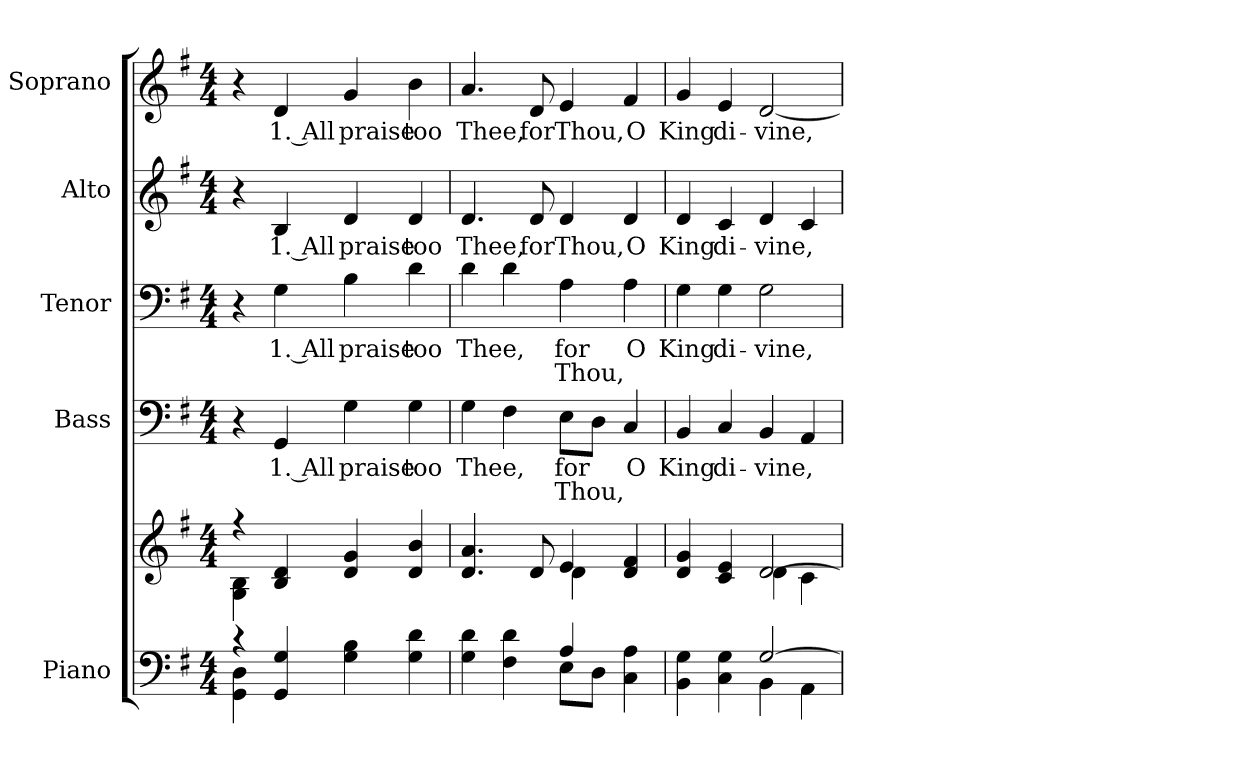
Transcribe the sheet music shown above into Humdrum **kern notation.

**kern	**kern	**kern	**text	**text	**kern	**text	**text	**kern	**text	**kern	**text
*part5	*part5	*part4	*part4	*part4	*part3	*part3	*part3	*part2	*part2	*part1	*part1
*staff6	*staff5	*staff4	*staff4	*staff4	*staff3	*staff3	*staff3	*staff2	*staff2	*staff1	*staff1
*I"Piano	*	*I"Bass	*	*	*I"Tenor	*	*	*I"Alto	*	*I"Soprano	*
*I'Pno.	*	*I'B.	*	*	*I'T.	*	*	*I'A.	*	*I'S.	*
!!LO:PB:g=z
*clefF4	*clefG2	*clefF4	*	*	*clefF4	*	*	*clefG2	*	*clefG2	*
*k[f#]	*k[f#]	*k[f#]	*	*	*k[f#]	*	*	*k[f#]	*	*k[f#]	*
*G:	*G:	*G:	*	*	*G:	*	*	*G:	*	*G:	*
*M4/4	*M4/4	*M4/4	*	*	*M4/4	*	*	*M4/4	*	*M4/4	*
*MM140	*MM140	*MM140	*	*	*MM140	*	*	*MM140	*	*MM140	*
=1	=1	=1	=1	=1	=1	=1	=1	=1	=1	=1	=1
*^	*^	*	*	*	*	*	*	*	*	*	*
4r	4GGi\ 4Di	4r	4Gi\ 4Bi	4r	.	.	4r	.	.	4r	.	4r	.
!	!	!	!	!	!LO:LY:b:color=#000000	!	!	!	!	!	!	!	!
!	!	!	!	!	!	!	!	!LO:LY:b:color=#000000	!	!	!	!	!
!	!	!	!	!	!	!	!	!	!	!	!LO:LY:b:color=#000000	!	!
!	!	!	!	!	!	!	!	!	!	!	!	!	!LO:LY:b:color=#000000
4GGi/ 4Gi	4ryy	4Bi/ 4di	4ryy	4GGi/	1. All	.	4Gi\	1. All	.	4Bi/	1. All	4di/	1. All
!	!	!	!	!	!LO:LY:b:color=#000000	!	!	!	!	!	!	!	!
!	!	!	!	!	!	!	!	!LO:LY:b:color=#000000	!	!	!	!	!
!	!	!	!	!	!	!	!	!	!	!	!LO:LY:b:color=#000000	!	!
!	!	!	!	!	!	!	!	!	!	!	!	!	!LO:LY:b:color=#000000
4Gi\ 4Bi	2ryy	4di/ 4gi	2ryy	4Gi\	praise	.	4Bi\	praise	.	4di/	praise	4gi/	praise
!	!	!	!	!	!LO:LY:b:color=#000000	!	!	!	!	!	!	!	!
!	!	!	!	!	!	!	!	!LO:LY:b:color=#000000	!	!	!	!	!
!	!	!	!	!	!	!	!	!	!	!	!LO:LY:b:color=#000000	!	!
!	!	!	!	!	!	!	!	!	!	!	!	!	!LO:LY:b:color=#000000
4Gi\ 4di	.	4di/ 4bi	.	4Gi\	too	.	4di\	too	.	4di/	too	4bi\	too
=2	=2	=2	=2	=2	=2	=2	=2	=2	=2	=2	=2	=2	=2
!	!	!	!	!	!LO:LY:b:color=#000000	!	!	!	!	!	!	!	!
!	!	!	!	!	!	!	!	!LO:LY:b:color=#000000	!	!	!	!	!
!	!	!	!	!	!	!	!	!	!	!	!LO:LY:b:color=#000000	!	!
!	!	!	!	!	!	!	!	!	!	!	!	!	!LO:LY:b:color=#000000
4Gi\ 4di	2ryy	4.di/ 4.ai	2ryy	4Gi\	Thee,	.	4di\	Thee,	.	4.di/	Thee,	4.ai/	Thee,
4F#i\ 4di	.	.	.	4F#i\	.	.	4di\	.	.	.	.	.	.
!	!	!	!	!	!	!	!	!	!	!	!LO:LY:b:color=#000000	!	!
!	!	!	!	!	!	!	!	!	!	!	!	!	!LO:LY:b:color=#000000
.	.	8di/	.	.	.	.	.	.	.	8di/	for	8di/	for
!	!	!	!	!	!LO:LY:b:color=#000000	!LO:LY:b:color=#000000	!	!	!	!	!	!	!
!	!	!	!	!	!	!	!	!LO:LY:b:color=#000000	!LO:LY:b:color=#000000	!	!	!	!
!	!	!	!	!	!	!	!	!	!	!	!LO:LY:b:color=#000000	!	!
!	!	!	!	!	!	!	!	!	!	!	!	!	!LO:LY:b:color=#000000
4Ai/	8Ei\L	4ei/	4di\	8Ei\L	for	Thou,	4Ai\	for	Thou,	4di/	Thou,	4ei/	Thou,
.	8Di\J	.	.	8Di\J	.	.	.	.	.	.	.	.	.
!	!	!	!	!	!LO:LY:b:color=#000000	!	!	!	!	!	!	!	!
!	!	!	!	!	!	!	!	!LO:LY:b:color=#000000	!	!	!	!	!
!	!	!	!	!	!	!	!	!	!	!	!LO:LY:b:color=#000000	!	!
!	!	!	!	!	!	!	!	!	!	!	!	!	!LO:LY:b:color=#000000
4Ci\ 4Ai	4ryy	4di/ 4f#i	4ryy	4Ci/	O	.	4Ai\	O	.	4di/	O	4f#i/	O
!!LO:PB:g=z
=3	=3	=3	=3	=3	=3	=3	=3	=3	=3	=3	=3	=3	=3
!	!	!	!	!	!LO:LY:b:color=#000000	!	!	!	!	!	!	!	!
!	!	!	!	!	!	!	!	!LO:LY:b:color=#000000	!	!	!	!	!
!	!	!	!	!	!	!	!	!	!	!	!LO:LY:b:color=#000000	!	!
!	!	!	!	!	!	!	!	!	!	!	!	!	!LO:LY:b:color=#000000
4BBi\ 4Gi	2ryy	4di/ 4gi	2ryy	4BBi/	King	.	4Gi\	King	.	4di/	King	4gi/	King
!	!	!	!	!	!LO:LY:b:color=#000000	!	!	!	!	!	!	!	!
!	!	!	!	!	!	!	!	!LO:LY:b:color=#000000	!	!	!	!	!
!	!	!	!	!	!	!	!	!	!	!	!LO:LY:b:color=#000000	!	!
!	!	!	!	!	!	!	!	!	!	!	!	!	!LO:LY:b:color=#000000
4Ci\ 4Gi	.	4ci/ 4ei	.	4Ci/	di-	.	4Gi\	di-	.	4ci/	di-	4ei/	di-
!	!	!	!	!	!LO:LY:b:color=#000000	!	!	!	!	!	!	!	!
!	!	!	!	!	!	!	!	!LO:LY:b:color=#000000	!	!	!	!	!
!	!	!	!	!	!	!	!	!	!	!	!LO:LY:b:color=#000000	!	!
!	!	!	!	!	!	!	!	!	!	!	!	!	!LO:LY:b:color=#000000
[>2Gi/	4BBi\	[>2di/	4di\	4BBi/	-vine,	.	2Gi\	-vine,	.	4di/	-vine,	[<2di/	-vine,
.	4AAi\	.	4ci\	4AAi/	.	.	.	.	.	4ci/	.	.	.
*v	*v	*	*	*	*	*	*	*	*	*	*	*	*
*	*v	*v	*	*	*	*	*	*	*	*	*	*
=	=	=	=	=	=	=	=	=	=	=	=
*-	*-	*-	*-	*-	*-	*-	*-	*-	*-	*-	*-
